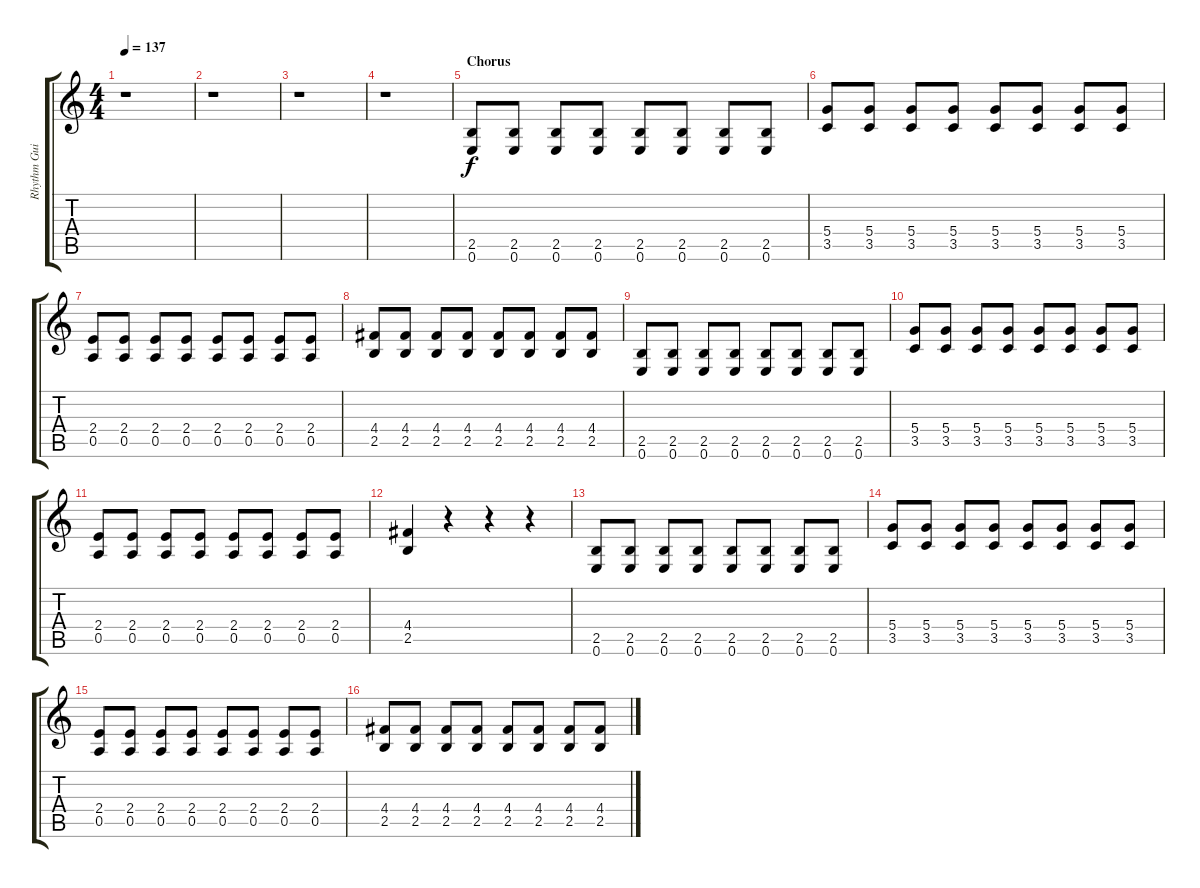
\track ("Rhythm Guitar" "Rhythm Gui") {instrument overdrivenguitar}
\staff {score tabs}
\tuning (E4 B3 G3 D3 A2 E2) {hide}
\ts (4 4)
\tempo 137
\clef g2
\ks c
r.1{dy f} |
r.1 |
r.1 |
r.1 |
\section ("" "Chorus")
(2.5 0.6).8 (2.5 0.6).8 (2.5 0.6).8 (2.5 0.6).8 (2.5 0.6).8 (2.5 0.6).8 (2.5 0.6).8 (2.5 0.6).8 |
(5.4 3.5).8 (5.4 3.5).8 (5.4 3.5).8 (5.4 3.5).8 (5.4 3.5).8 (5.4 3.5).8 (5.4 3.5).8 (5.4 3.5).8 |
(2.4 0.5).8 (2.4 0.5).8 (2.4 0.5).8 (2.4 0.5).8 (2.4 0.5).8 (2.4 0.5).8 (2.4 0.5).8 (2.4 0.5).8 |
(4.4 2.5).8 (4.4 2.5).8 (4.4 2.5).8 (4.4 2.5).8 (4.4 2.5).8 (4.4 2.5).8 (4.4 2.5).8 (4.4 2.5).8 |
(2.5 0.6).8 (2.5 0.6).8 (2.5 0.6).8 (2.5 0.6).8 (2.5 0.6).8 (2.5 0.6).8 (2.5 0.6).8 (2.5 0.6).8 |
(5.4 3.5).8 (5.4 3.5).8 (5.4 3.5).8 (5.4 3.5).8 (5.4 3.5).8 (5.4 3.5).8 (5.4 3.5).8 (5.4 3.5).8 |
(2.4 0.5).8 (2.4 0.5).8 (2.4 0.5).8 (2.4 0.5).8 (2.4 0.5).8 (2.4 0.5).8 (2.4 0.5).8 (2.4 0.5).8 |
(4.4 2.5).4 r.4 r.4 r.4 |
(2.5 0.6).8 (2.5 0.6).8 (2.5 0.6).8 (2.5 0.6).8 (2.5 0.6).8 (2.5 0.6).8 (2.5 0.6).8 (2.5 0.6).8 |
(5.4 3.5).8 (5.4 3.5).8 (5.4 3.5).8 (5.4 3.5).8 (5.4 3.5).8 (5.4 3.5).8 (5.4 3.5).8 (5.4 3.5).8 |
(2.4 0.5).8 (2.4 0.5).8 (2.4 0.5).8 (2.4 0.5).8 (2.4 0.5).8 (2.4 0.5).8 (2.4 0.5).8 (2.4 0.5).8 |
(4.4 2.5).8 (4.4 2.5).8 (4.4 2.5).8 (4.4 2.5).8 (4.4 2.5).8 (4.4 2.5).8 (4.4 2.5).8 (4.4 2.5).8
